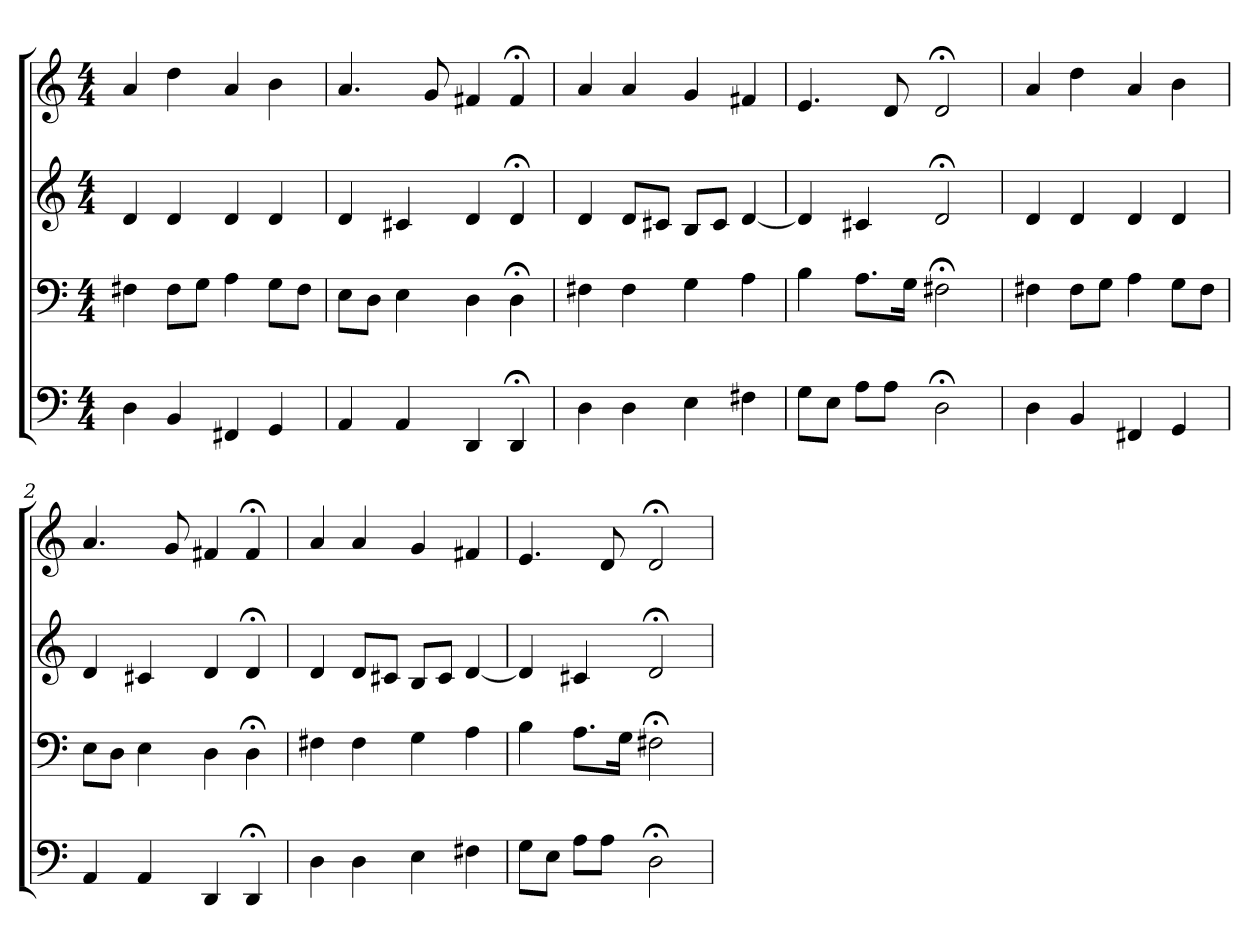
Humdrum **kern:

**kern	**kern	**kern	**kern
*part4	*part3	*part2	*part1
*staff4	*staff3	*staff2	*staff1
*M4/4	*M4/4	*M4/4	*M4/4
=1	=1	=1	=1
4D	4F#X	4d	4a
4BB	8F#L	4d	4dd
.	8GJ	.	.
4FF#X	4A	4d	4a
4GG	8GL	4d	4b
.	8F#J	.	.
=2	=2	=2	=2
4AA	8EL	4d	4.a
.	8DJ	.	.
4AA	4E	4c#X	.
.	.	.	8g
4DD	4D	4d	4f#X
4DD;<	4D;<	4d;<	4f#;<
=3	=3	=3	=3
4D	4F#X	4d	4a
4D	4F#	8dL	4a
.	.	8c#XJ	.
4E	4G	8BL	4g
.	.	8c#J	.
4F#X	4A	[4d	4f#X
=4	=4	=4	=4
8GL	4B	4d]	4.e
8EJ	.	.	.
8AL	8.AL	4c#X	.
8AJ	.	.	8d
.	16GJk	.	.
2D;<	2F#X;<	2d;<	2d;<
=1	=1	=1	=1
4D	4F#X	4d	4a
4BB	8F#L	4d	4dd
.	8GJ	.	.
4FF#X	4A	4d	4a
4GG	8GL	4d	4b
.	8F#J	.	.
=2	=2	=2	=2
4AA	8EL	4d	4.a
.	8DJ	.	.
4AA	4E	4c#X	.
.	.	.	8g
4DD	4D	4d	4f#X
4DD;<	4D;<	4d;<	4f#;<
=3	=3	=3	=3
4D	4F#X	4d	4a
4D	4F#	8dL	4a
.	.	8c#XJ	.
4E	4G	8BL	4g
.	.	8c#J	.
4F#X	4A	[4d	4f#X
=4	=4	=4	=4
8GL	4B	4d]	4.e
8EJ	.	.	.
8AL	8.AL	4c#X	.
8AJ	.	.	8d
.	16GJk	.	.
2D;<	2F#X;<	2d;<	2d;<
=	=	=	=
*-	*-	*-	*-
